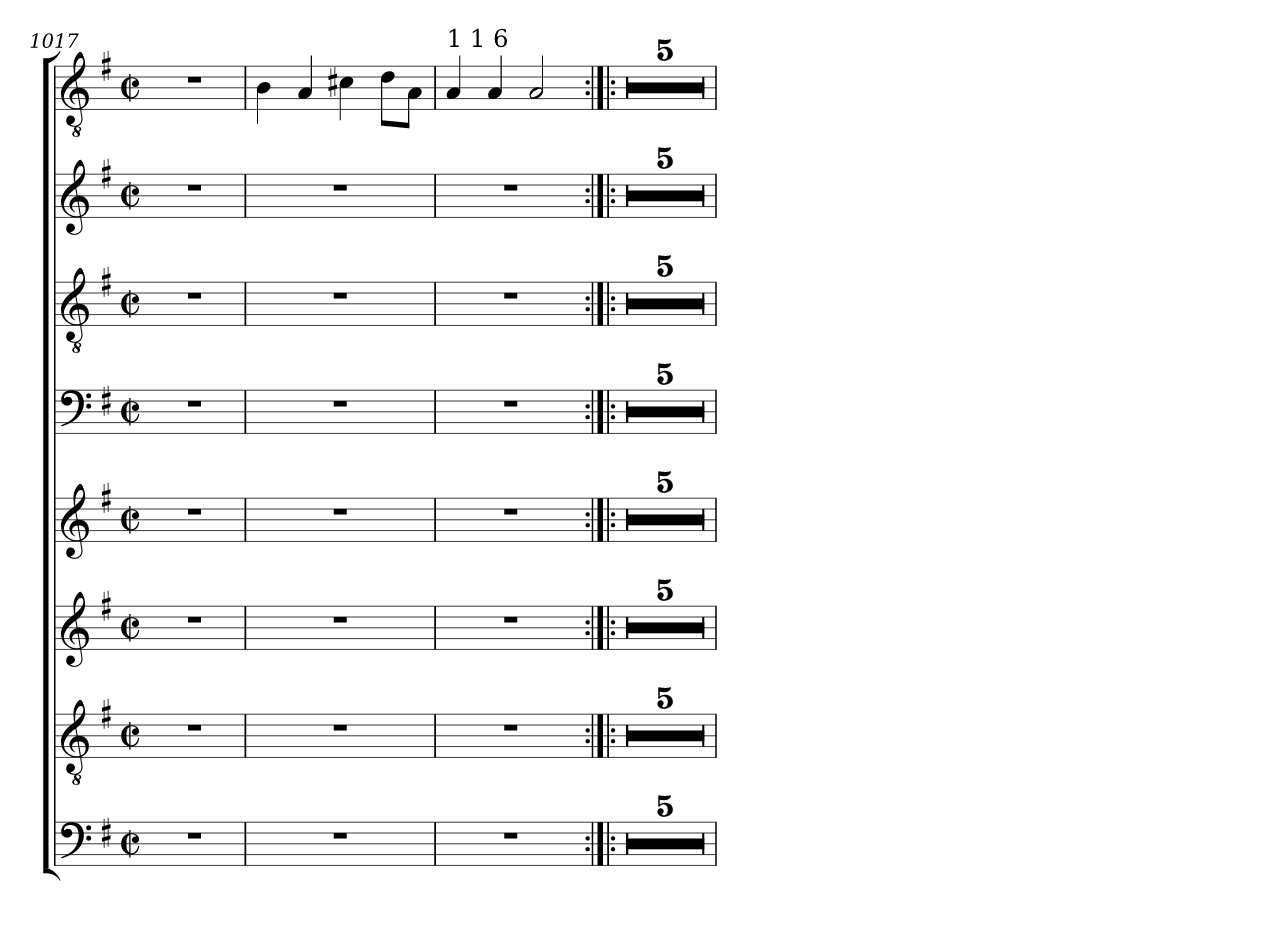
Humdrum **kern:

**kern	**kern	**kern	**kern	**kern	**kern	**kern	**kern
*part8	*part7	*part6	*part5	*part4	*part3	*part2	*part1
*staff8	*staff7	*staff6	*staff5	*staff4	*staff3	*staff2	*staff1
*clefF4	*clefGv2	*clefG2	*clefG2	*clefF4	*clefGv2	*clefG2	*clefGv2
*k[f#]	*k[f#]	*k[f#]	*k[f#]	*k[f#]	*k[f#]	*k[f#]	*k[f#]
*G:	*G:	*G:	*G:	*G:	*G:	*G:	*G:
*M2/2	*M2/2	*M2/2	*M2/2	*M2/2	*M2/2	*M2/2	*M2/2
*met(c|)	*met(c|)	*met(c|)	*met(c|)	*met(c|)	*met(c|)	*met(c|)	*met(c|)
=1017	=1017	=1017	=1017	=1017	=1017	=1017	=1017
1r	1r	1r	1r	1r	1r	1r	1r
=1018	=1018	=1018	=1018	=1018	=1018	=1018	=1018
1r	1r	1r	1r	1r	1r	1r	4B\
.	.	.	.	.	.	.	4A/
.	.	.	.	.	.	.	4c#X\
.	.	.	.	.	.	.	8d\L
.	.	.	.	.	.	.	8A\J
!!LO:LB:g=z
=1019	=1019	=1019	=1019	=1019	=1019	=1019	=1019
!	!	!	!	!	!	!	!LO:TX:a:t=1 1 6
1r	1r	1r	1r	1r	1r	1r	4A/
.	.	.	.	.	.	.	4A/
.	.	.	.	.	.	.	2A/
=1020:|!|:	=1020:|!|:	=1020:|!|:	=1020:|!|:	=1020:|!|:	=1020:|!|:	=1020:|!|:	=1020:|!|:
1r	1r	1r	1r	1r	1r	1r	1r
=1021	=1021	=1021	=1021	=1021	=1021	=1021	=1021
1r	1r	1r	1r	1r	1r	1r	1r
=1022	=1022	=1022	=1022	=1022	=1022	=1022	=1022
1r	1r	1r	1r	1r	1r	1r	1r
=1023	=1023	=1023	=1023	=1023	=1023	=1023	=1023
1r	1r	1r	1r	1r	1r	1r	1r
=1024	=1024	=1024	=1024	=1024	=1024	=1024	=1024
1r	1r	1r	1r	1r	1r	1r	1r
=	=	=	=	=	=	=	=
*-	*-	*-	*-	*-	*-	*-	*-
